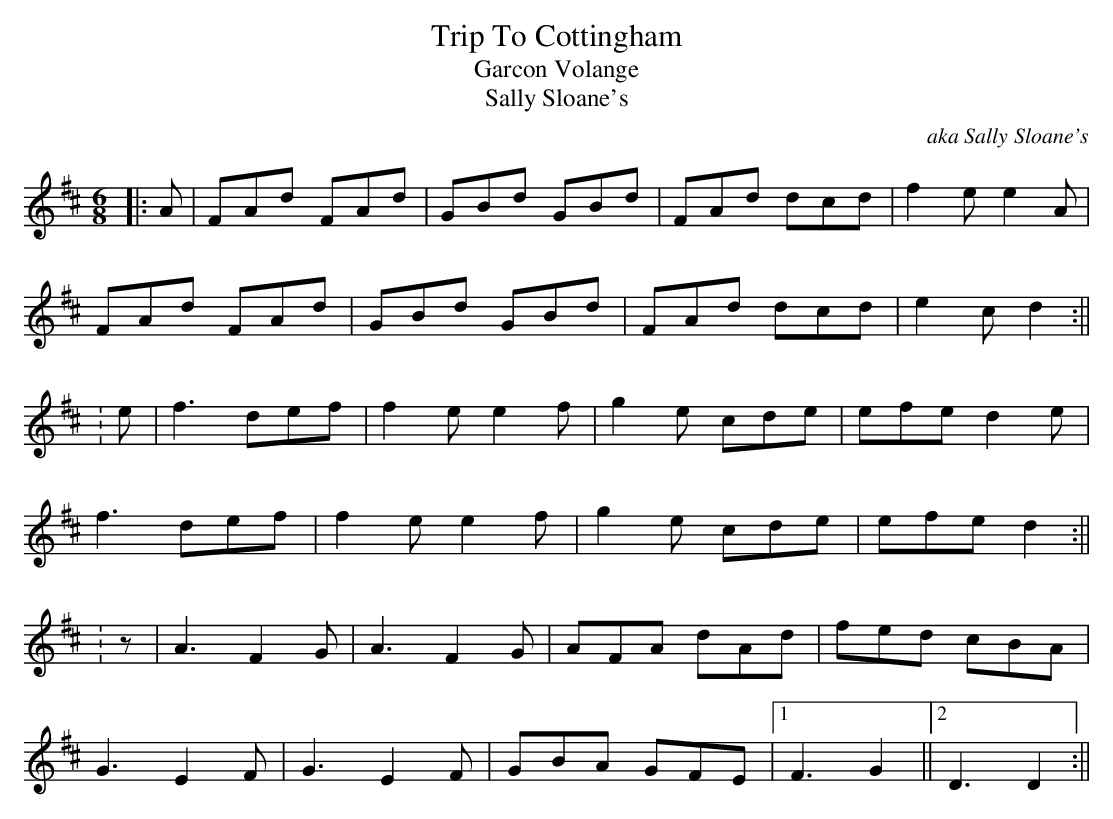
X:1
T:Trip To Cottingham
T:Garcon Volange
T:Sally Sloane's
M:6/8
L:1/8
C:aka Sally Sloane's
K:D
|:A|FAd FAd|GBd GBd|FAd dcd|f2e e2A|!FAd FAd|GBd GBd|FAd dcd|e2c
d2:||! :e|f3 def|f2ee2f|g2e cde|efe d2e|!f3 def|f2e e2f|g2e cde|efe
d2:||! :z|A3 F2G|A3 F2G|AFA dAd|fed cBA|!G3 E2F|G3 E2F|GBA
GFE|1F3G2||2D3D2:||
